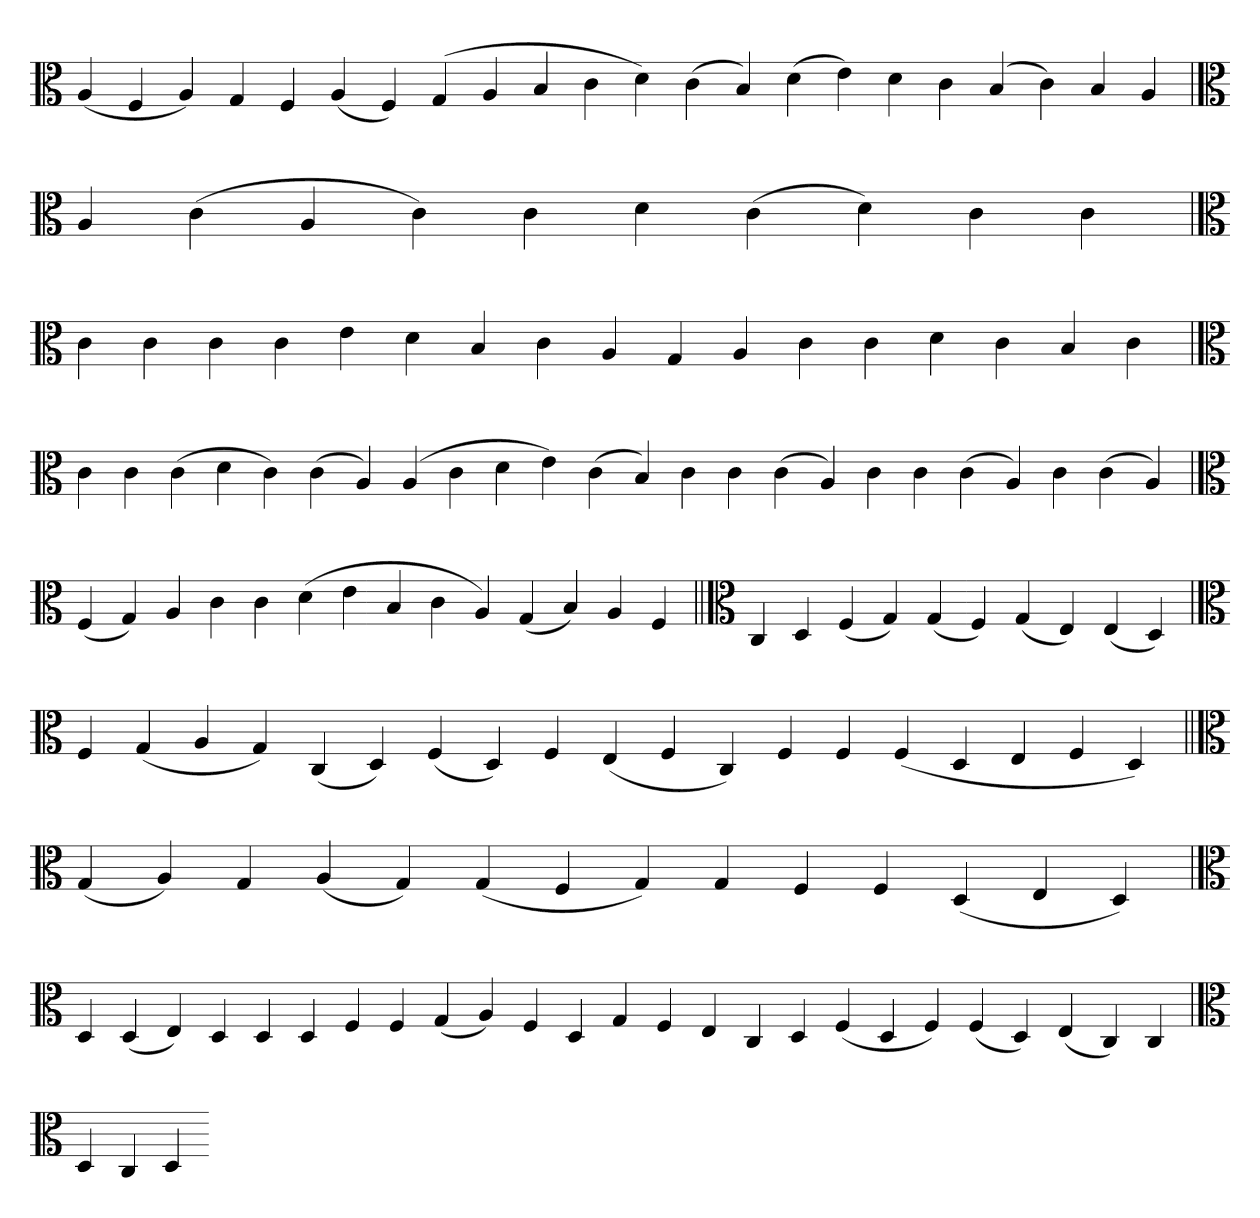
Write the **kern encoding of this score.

**kern
*part1
*staff1
*clefC3
=
(4A
4F
4A)
4G
4F
(4A
4F)
(4G
4A
4B
4c
4d)
(4c
4B)
(4d
4e)
4d
4c
(4B
4c)
4B
4A
=
*clefC3
4A
(4c
4A
4c)
4c
4d
(4c
4d)
4c
4c
=`
*clefC3
4c
4c
4c
4c
4e
4d
4B
4c
4A
4G
4A
4c
4c
4d
4c
4B
4c
='
*clefC3
4c
4c
(4c
4d
4c)
(4c
4A)
(4A
4c
4d
4e)
(4c
4B)
4c
4c
(4c
4A)
4c
4c
(4c
4A)
4c
(4c
4A)
=`
*clefC3
(4F
4G)
4A
4c
4c
(4d
4e
4B
4c
4A)
(4G
4B)
4A
4F
=||
*clefC3
4C
4D
(4F
4G)
(4G
4F)
(4G
4E)
(4E
4D)
=`
*clefC3
4F
(4G
4A
4G)
(4C
4D)
(4F
4D)
4F
(4E
4F
4C)
4F
4F
(4F
4D
4E
4F
4D)
=||
*clefC3
(4G
4A)
4G
(4A
4G)
(4G
4F
4G)
4G
4F
4F
(4D
4E
4D)
='
*clefC3
4D
(4D
4E)
4D
4D
4D
4F
4F
(4G
4A)
4F
4D
4G
4F
4E
4C
4D
(4F
4D
4F)
(4F
4D)
(4E
4C)
4C
=
*clefC3
4D
4C
4D
=-
*-
